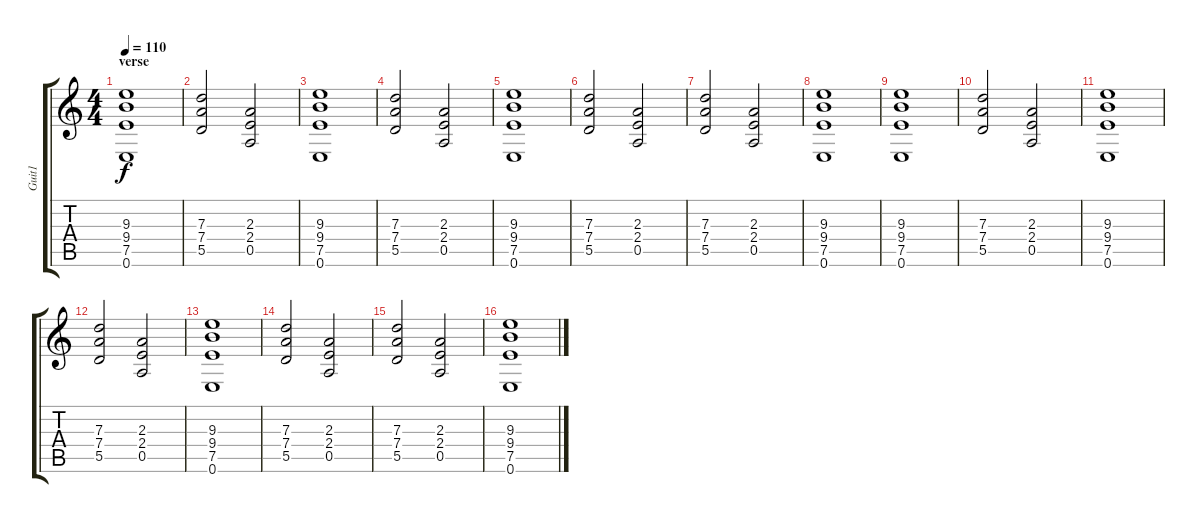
\track ("Guit1" "Guit1") {instrument acousticguitarnylon}
\staff {score tabs}
\tuning (E4 B3 G3 D3 A2 E2) {hide}
\ts (4 4)
\section ("" "verse")
\tempo 110
\clef g2
\ks c
(9.3 9.4 7.5 0.6).1{dy f volume 11 instrument overdrivenguitar} |
(7.3 7.4 5.5).2 (2.3 2.4 0.5).2 |
(9.3 9.4 7.5 0.6).1 |
(7.3 7.4 5.5).2 (2.3 2.4 0.5).2 |
(9.3 9.4 7.5 0.6).1 |
(7.3 7.4 5.5).2 (2.3 2.4 0.5).2 |
(7.3 7.4 5.5).2 (2.3 2.4 0.5).2 |
(9.3 9.4 7.5 0.6).1 |
(9.3 9.4 7.5 0.6).1{instrument overdrivenguitar} |
(7.3 7.4 5.5).2 (2.3 2.4 0.5).2 |
(9.3 9.4 7.5 0.6).1 |
(7.3 7.4 5.5).2 (2.3 2.4 0.5).2 |
(9.3 9.4 7.5 0.6).1 |
(7.3 7.4 5.5).2 (2.3 2.4 0.5).2 |
(7.3 7.4 5.5).2 (2.3 2.4 0.5).2 |
(9.3 9.4 7.5 0.6).1
